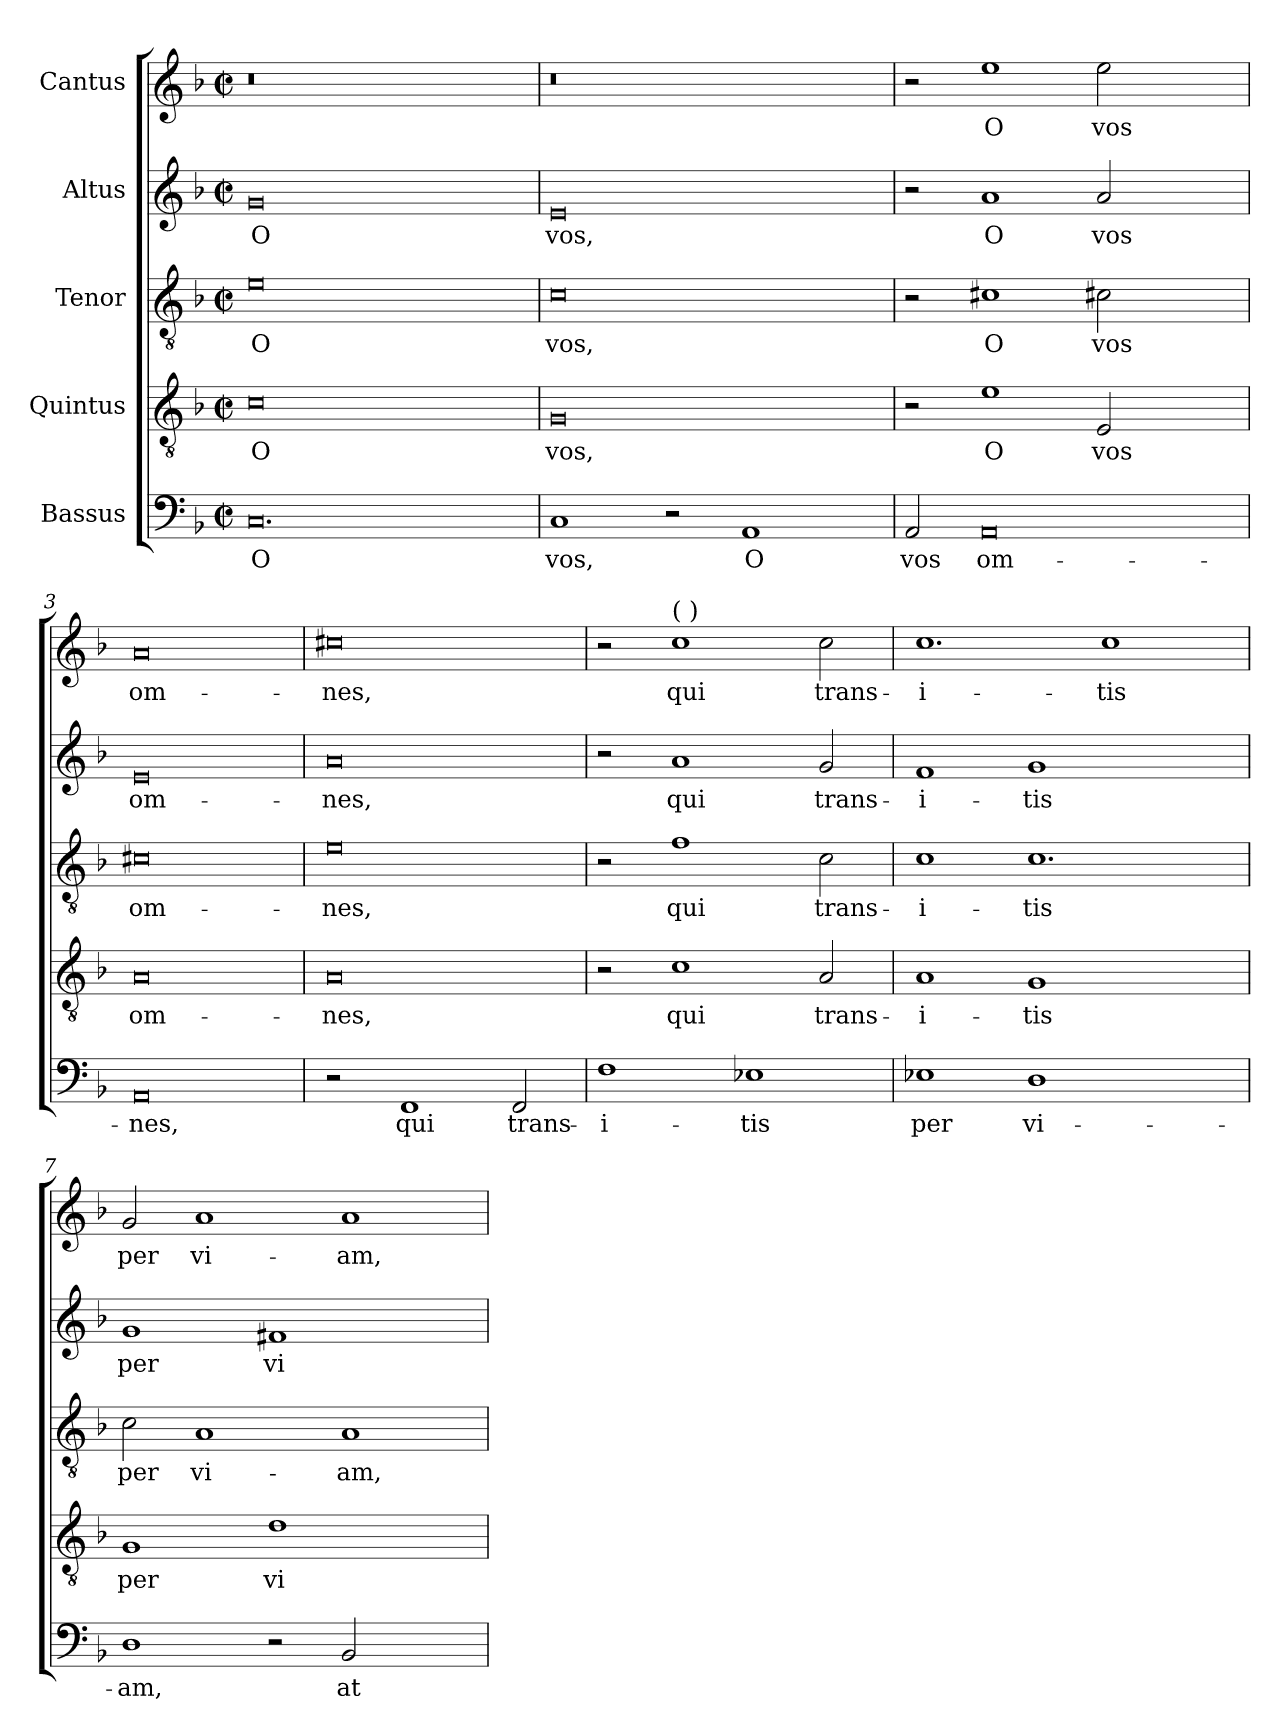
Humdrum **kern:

**kern	**text	**kern	**text	**kern	**text	**kern	**text	**kern	**text
*part5	*part5	*part4	*part4	*part3	*part3	*part2	*part2	*part1	*part1
*staff5	*staff5	*staff4	*staff4	*staff3	*staff3	*staff2	*staff2	*staff1	*staff1
*I"Bassus	*	*I"Quintus	*	*I"Tenor	*	*I"Altus	*	*I"Cantus	*
*clefF4	*	*clefGv2	*	*clefGv2	*	*clefG2	*	*clefG2	*
*k[b-]	*	*k[b-]	*	*k[b-]	*	*k[b-]	*	*k[b-]	*
*F:	*	*F:	*	*F:	*	*F:	*	*F:	*
*M4/2	*	*M4/2	*	*M4/2	*	*M4/2	*	*M4/2	*
*met(c|)	*	*met(c|)	*	*met(c|)	*	*met(c|)	*	*met(c|)	*
=1	=1	=1	=1	=1	=1	=1	=1	=1	=1
!	!LO:LY:b	!	!LO:LY:b	!	!LO:LY:b	!	!LO:LY:b	!	!
0.C	O	0c	O	0e	O	0g	O	0r	.
.	.	1ryy	.	1ryy	.	1ryy	.	1ryy	.
=1A	=1A	=1A	=1A	=1A	=1A	=1A	=1A	=1A	=1A
!	!LO:LY:b	!	!LO:LY:b	!	!LO:LY:b	!	!LO:LY:b	!	!
1C	vos,	0G	vos,	0c	vos,	0e	vos,	0r	.
2r	.	.	.	.	.	.	.	.	.
!	!LO:LY:b	!	!	!	!	!	!	!	!
1AA	O	.	.	.	.	.	.	.	.
.	.	2ryy	.	2ryy	.	2ryy	.	2ryy	.
=2A	=2A	=2A	=2A	=2A	=2A	=2A	=2A	=2A	=2A
!	!LO:LY:b	!	!	!	!	!	!	!	!
2AA	vos	2r	.	2r	.	2r	.	2r	.
!	!LO:LY:b	!	!LO:LY:b	!	!LO:LY:b	!	!LO:LY:b	!	!LO:LY:b
0AA	om-	1e	O	1c#X	O	1a	O	1ee	O
!	!	!	!LO:LY:b	!	!LO:LY:b	!	!LO:LY:b	!	!LO:LY:b
.	.	2E	vos	2c#X	vos	2a	vos	2ee	vos
.	.	2ryy	.	2ryy	.	2ryy	.	2ryy	.
=3A	=3A	=3A	=3A	=3A	=3A	=3A	=3A	=3A	=3A
!	!LO:LY:b	!	!LO:LY:b	!	!LO:LY:b	!	!LO:LY:b	!	!LO:LY:b
0AA	-nes,	0A	om-	0c#X	om-	0e	om-	0a	om-
=4	=4	=4	=4	=4	=4	=4	=4	=4	=4
!	!	!	!LO:LY:b	!	!LO:LY:b	!	!LO:LY:b	!	!LO:LY:b
2r	.	0A	-nes,	0e	-nes,	0a	-nes,	0cc#X	-nes,
!	!LO:LY:b	!	!	!	!	!	!	!	!
1FF	qui	.	.	.	.	.	.	.	.
!	!LO:LY:b	!	!	!	!	!	!	!	!
2FF	trans-	.	.	.	.	.	.	.	.
=5	=5	=5	=5	=5	=5	=5	=5	=5	=5
!	!LO:LY:b	!	!	!	!	!	!	!	!
1F	-i-	2r	.	2r	.	2r	.	2r	.
!	!	!	!	!	!	!	!	!LO:TX:a:t=(  )	!
!	!	!	!LO:LY:b	!	!LO:LY:b	!	!LO:LY:b	!	!LO:LY:b
.	.	1c	qui	1f	qui	1a	qui	1cc	qui
!	!LO:LY:b	!	!	!	!	!	!	!	!
1E-X	-tis	.	.	.	.	.	.	.	.
!	!	!	!LO:LY:b	!	!LO:LY:b	!	!LO:LY:b	!	!LO:LY:b
.	.	2A	trans-	2c	trans-	2g	trans-	2cc	trans-
=6	=6	=6	=6	=6	=6	=6	=6	=6	=6
!	!LO:LY:b	!	!LO:LY:b	!	!LO:LY:b	!	!LO:LY:b	!	!LO:LY:b
1E-X	per	1A	-i-	1c	-i-	1f	-i-	1.cc	-i-
!	!LO:LY:b	!	!LO:LY:b	!	!LO:LY:b	!	!LO:LY:b	!	!
1D/	vi-	1G	-tis	1.c	-tis	1g	-tis	.	.
!	!	!	!	!	!	!	!	!	!LO:LY:b
.	.	.	.	.	.	.	.	1cc	-tis
2ryy	.	2ryy	.	.	.	2ryy	.	.	.
=7A	=7A	=7A	=7A	=7A	=7A	=7A	=7A	=7A	=7A
!	!LO:LY:b	!	!LO:LY:b	!	!LO:LY:b	!	!LO:LY:b	!	!LO:LY:b
1D/	-am,	1G	per	2c	per	1g	per	2g	per
!	!	!	!	!	!LO:LY:b	!	!	!	!LO:LY:b
.	.	.	.	1A	vi-	.	.	1a	vi-
!	!	!	!LO:LY:b	!	!	!	!LO:LY:b	!	!
2r	.	1d	vi-	.	.	1f#X	vi-	.	.
!	!LO:LY:b	!	!	!	!LO:LY:b	!	!	!	!LO:LY:b
2BB-	at-	.	.	1A	-am,	.	.	1a	-am,
2ryy	.	2ryy	.	.	.	2ryy	.	.	.
=	=	=	=	=	=	=	=	=	=
*-	*-	*-	*-	*-	*-	*-	*-	*-	*-
